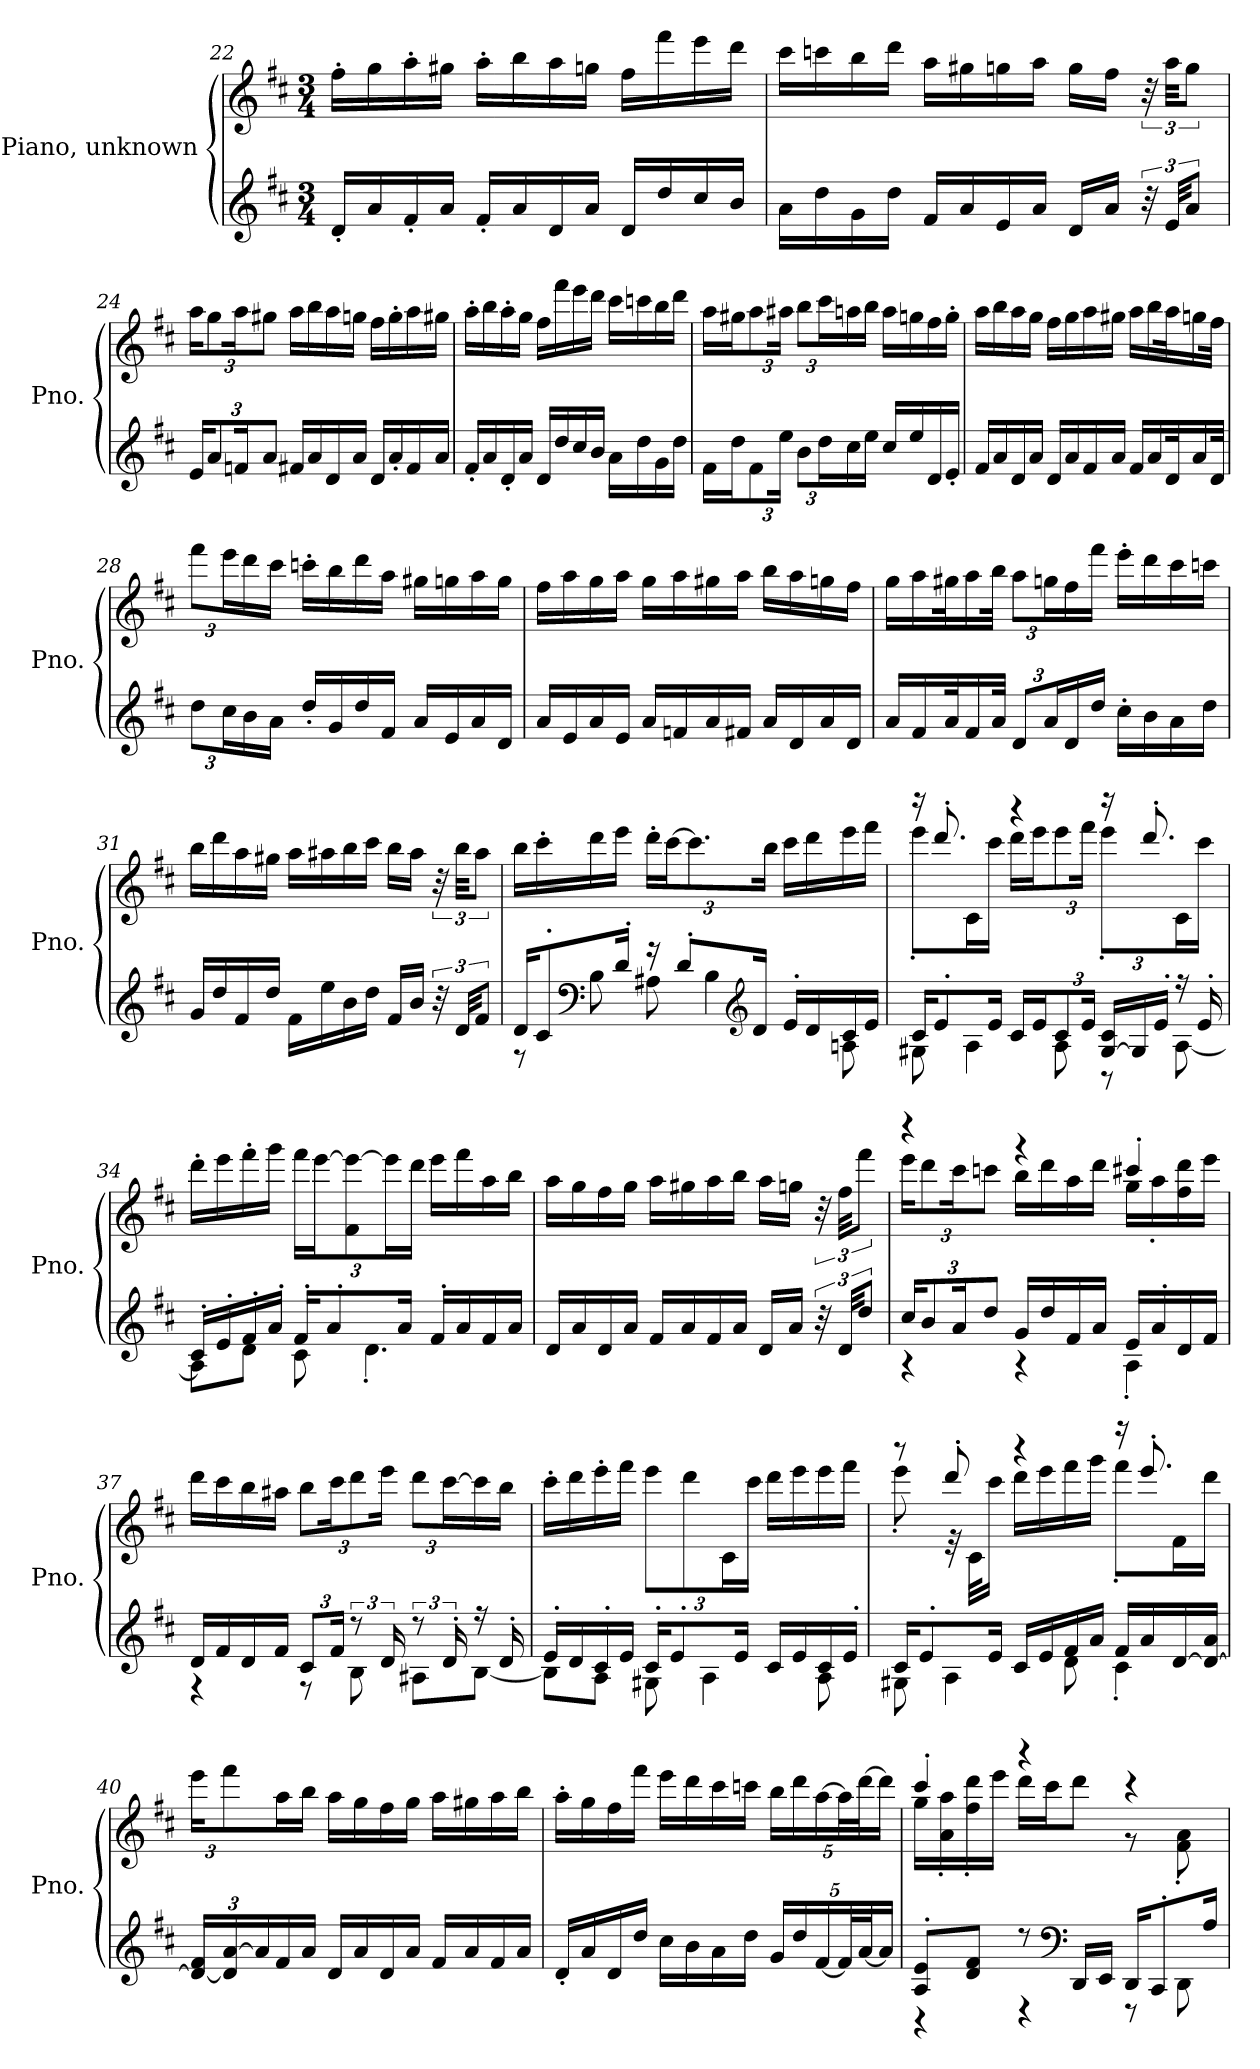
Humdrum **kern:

**kern	**kern
*part1	*part1
*staff2	*staff1
*I"Piano, unknown	*
*I'Pno.	*
*clefG2	*clefG2
*k[f#c#]	*k[f#c#]
*M3/4	*M3/4
=22	=22
16d'/LL	16ff#'\LL
16a/	16gg\
16f#'/	16aa'\
16a/JJ	16gg#X\JJ
16f#'/LL	16aa'\LL
16a/	16bb\
16d/	16aa\
16a/JJ	16ggn\JJ
16d/LL	16ff#\LL
16dd/	16fff#\
16cc#/	16eee\
16b/JJ	16ddd\JJ
!!LO:LB:g=z
=23	=23
16a\LL	16ccc#\LL
16dd\	16cccn\
16g\	16bb\
16dd\JJ	16ddd\JJ
16f#/LL	16aa\LL
16a/	16gg#X\
16e/	16ggn\
16a/JJ	16aa\JJ
16d/LL	16gg\LL
16a/JJ	16ff#\JJ
48r	48r
48e/KKL	48aa\KKL
12a/J	12gg\J
=24	=24
*Xbrackettup	*Xbrackettup
24e/KL	24aa\KL
12a/	12gg\
24fn/K	24aa\K
12a/J	12gg#X\J
16f#X/LL	16aa\LL
16a/	16bb\
16d/	16aa\
16a/JJ	16ggn\JJ
16d/LL	16ff#\LL
16a'/	16gg'\
16f#/	16aa\
16a/JJ	16gg#X\JJ
!!LO:PB:g=z
=25	=25
16f#'/LL	16aa'\LL
16a/	16bb\
16d'/	16aa'\
16a/JJ	16gg\JJ
16d/LL	16ff#\LL
16dd/	16fff#\
16cc#/	16eee\
16b/JJ	16ddd\JJ
16a\LL	16ccc#\LL
16dd\	16cccn\
16g\	16bb\
16dd\JJ	16ddd\JJ
=26	=26
16f#\LL	16aa\LL
16dd\J	16gg#X\J
12f#\	12aa\
24ee\Jk	24aa#X\Jk
12b\L	12bb\L
24dd\L	24ccc#\L
16cc#\	16aan\
16ee\JJ	16bb\JJ
16cc#/LL	16aa\LL
16ee/	16ggn\
16d/	16ff#\
16e'/JJ	16gg'\JJ
!!LO:LB:g=z
=27	=27
16f#/LL	16aa\LL
16a/	16bb\
16d/	16aa\
16a/JJ	16gg\JJ
16d/LL	16ff#\LL
16a/	16gg\
16f#/	16aa\
16a/JJ	16gg#X\JJ
16f#/LL	16aa\LL
16a/	16bb\
32d/K	32aa\K
16a/	16ggn\
32d/JJk	32ff#\JJk
=28	=28
12dd\L	12fff#\L
24cc#\L	24eee\L
16b\	16ddd\
16a\JJ	16ccc#\JJ
16dd'/LL	16cccn'\LL
16g/	16bb\
16dd/	16ddd\
16f#/JJ	16aa\JJ
16a/LL	16gg#X\LL
16e/	16ggn\
16a/	16aa\
16d/JJ	16gg\JJ
!!LO:LB:g=z
=29	=29
16a/LL	16ff#\LL
16e/	16aa\
16a/	16gg\
16e/JJ	16aa\JJ
16a/LL	16gg\LL
16fn/	16aa\
16a/	16gg#X\
16f#X/JJ	16aa\JJ
16a/LL	16bb\LL
16d/	16aa\
16a/	16ggn\
16d/JJ	16ff#\JJ
=30	=30
16a/LL	16gg\LL
16f#/	16aa\
32a/K	32gg#X\K
16f#/	16aa\
32a/JJk	32bb\JJk
12d/L	12aa\L
24a/L	24ggn\L
16d/	16ff#\
16dd/JJ	16fff#\JJ
16cc#'\LL	16eee'\LL
16b\	16ddd\
16a\	16ccc#\
16dd\JJ	16cccn\JJ
!!LO:LB:g=z
=31	=31
16g/LL	16bb\LL
16dd/	16ddd\
16f#/	16aa\
16dd/JJ	16gg#X\JJ
16f#\LL	16aa\LL
16ee\	16aa#X\
16b\	16bb\
16dd\JJ	16ccc#\JJ
16f#/LL	16bb\LL
16b/JJ	16aa#\JJ
*brackettup	*brackettup
48r	48r
48d/KKL	48bb\KKL
12f#/J	12aa#\J
=32	=32
*^	*
16d/KL	8r	16bb\LL
8c#'/	.	16ccc#'\
*clefF4	*	*
.	8B\	16ddd\
16d'/Jk	.	16eee\JJ
*	*	*Xbrackettup
16r	8A#X\	24ddd'\LL
.	.	[24ccc#\J
8d'/L	.	.
.	.	12.ccc#\]
.	4B\	.
*clefG2	*	*
16d/Jk	.	.
.	.	24bb\Jk
16e'/LL	.	16ccc#\LL
16d/	.	16ddd\
16c#/	8An\	16eee\
16e/JJ	.	16fff#\JJ
!!LO:LB:g=z
=33	=33	=33
*	*	*^
16c#/KL	8G#X\	16r	8eee'\L
8e'/	.	8.ddd'/	.
.	4A\	.	16c#\L
16e/Jk	.	.	16ccc#\JJ
16c#/LL	.	4r	16ddd\LL
16e/J	.	.	16eee\J
*Xbrackettup	*	*	*
12c#/	8A\	.	12eee\
24e/Jk	.	.	24fff#\Jk
[24G#/ 24c#/LL	8r	16r	8eee'\L
24G#/]	.	.	.
.	.	8.ddd'/	.
24e'/JJ	.	.	.
16r	[8A\	.	16c#\L
16e'/	.	.	16ccc#\JJ
*	*	*v	*v
=34	=34	=34
16c#'/LL	8A\L]	16ddd'\LL
16e'/	.	16eee\
16f#'/	8d\J	16fff#'\
16a'/JJ	.	16ggg\JJ
16f#'/KL	8c#\	24fff#\LL
.	.	[24eee\J
8a'/	.	.
.	.	12f#\ 12eee\_
.	4.d'\	.
.	.	24eee\L]
16a/Jk	.	.
.	.	24ddd\JJ
16f#'/LL	.	16eee\LL
16a/	.	16fff#\
16f#/	.	16aa\
16a/JJ	.	16bb\JJ
*v	*v	*
!!LO:LB:g=z
=35	=35
16d/LL	16aa\LL
16a/	16gg\
16d/	16ff#\
16a/JJ	16gg\JJ
16f#/LL	16aa\LL
16a/	16gg#X\
16f#/	16aa\
16a/JJ	16bb\JJ
16d/LL	16aa\LL
16a/JJ	16ggn\JJ
*brackettup	*brackettup
48r	48r
48d/KKL	48ff#\KKL
12dd/J	12fff#\J
=36	=36
*	*^
*Xbrackettup	*	*Xbrackettup
*^	*	*
24cc#/KL	4r	4r	24eee\KL
12b/	.	.	12ddd\
24a/K	.	.	24ccc#\K
12dd/J	.	.	12cccn\J
16g/LL	4r	4r	16bb\LL
16dd/	.	.	16ddd\
16f#/	.	.	16aa\
16a/JJ	.	.	16ddd\JJ
16e/LL	4A'\	4ccc#X'/	16gg\LL
16a'/	.	.	16aa'\
16d/	.	.	16ff#\ 16ddd\
16f#/JJ	.	.	16eee\JJ
*	*	*v	*v
!!LO:PB:g=z
=37	=37	=37
16d/LL	4r	16ddd\LL
16f#/	.	16ccc#\
16d/	.	16bb\
16f#/JJ	.	16aa#X\JJ
12c#/L	8r	12bb\L
24f#/Jk	.	24ccc#\K
*brackettup	*	*
12r	8B\	12ddd\
24d/	.	24eee\Jk
12r	8A#X\L	12ddd\L
24d'/	.	[24ccc#\L
16r	[8B\J	16ccc#\]
16d'/	.	16bb\JJ
=38	=38	=38
16e'/LL	8B\L]	16ccc#'\LL
16d/	.	16ddd\
16c#'/	8A\J	16eee'\
16e/JJ	.	16fff#\JJ
16c#'/KL	8G#X\	12eee\L
8e'/	.	.
.	.	12ddd\
.	4A\	.
.	.	24c#\L
16e/Jk	.	.
.	.	24ccc#\JJ
16c#/LL	.	16ddd\LL
16e/	.	16eee\
16c#/	8A\	16eee\
16e'/JJ	.	16fff#\JJ
!!LO:LB:g=z
=39	=39	=39
*	*	*^
16c#/KL	8G#X\	8r	8eee'\
8e'/	.	.	.
.	4A\	8ddd'/	32r
.	.	.	32c#\KLL
16e/Jk	.	.	16ccc#\JJ
16c#/LL	.	4r	16ddd\LL
16e/	.	.	16eee\
16f#/	8d\	.	16fff#\
16a/JJ	.	.	16ggg\JJ
16f#/LL	4c#'\	16r	8fff#'\L
16a/	.	8.eee'/	.
[16d/	.	.	16f#\L
16d/_ 16a/JJ	.	.	16ddd\JJ
*v	*v	*	*
*	*v	*v
=40	=40
*Xbrackettup	*
24d/_ 24f#/LL	24eee\KL
24d/] [24a/	12fff#\
24a/]	.
16f#/	16aa\L
16a/JJ	16bb\JJ
16d/LL	16aa\LL
16a/	16gg\
16d/	16ff#\
16a/JJ	16gg\JJ
16f#/LL	16aa\LL
16a/	16gg#X\
16f#/	16aa\
16a/JJ	16bb\JJ
!!LO:LB:g=z
=41	=41
16d'/LL	16aa'\LL
16a/	16gg\
16d/	16ff#\
16dd/JJ	16fff#\JJ
16cc#\LL	16eee\LL
16b\	16ddd\
16a\	16ccc#\
16dd\JJ	16cccn\JJ
20g/LL	20bb\LL
20dd/	20ddd\
[20f#/	[20aa\
40f#/L]	40aa\L]
[40a/J	[40ddd\J
20a/JJ]	20ddd\JJ]
=42	=42
*^	*^
8A/' 8e/'L	4r	4ccc#'/	16gg\LL
.	.	.	16a\' 16aa\'
8d/ 8f#/J	.	.	16ff#\' 16ddd\'
.	.	.	16eee\JJ
8r	4r	4r	16ddd\LL
.	.	.	16ccc#\J
*clefF4	*	*	*
16DD/LL	.	.	8ddd\J
16EE/JJ	.	.	.
16DD/KL	8r	4r	8r
8CC#'/	.	.	.
.	8DD\	.	8f#\' 8a\'
16A/Jk	.	.	.
*v	*v	*	*
*	*v	*v
=	=
*-	*-
